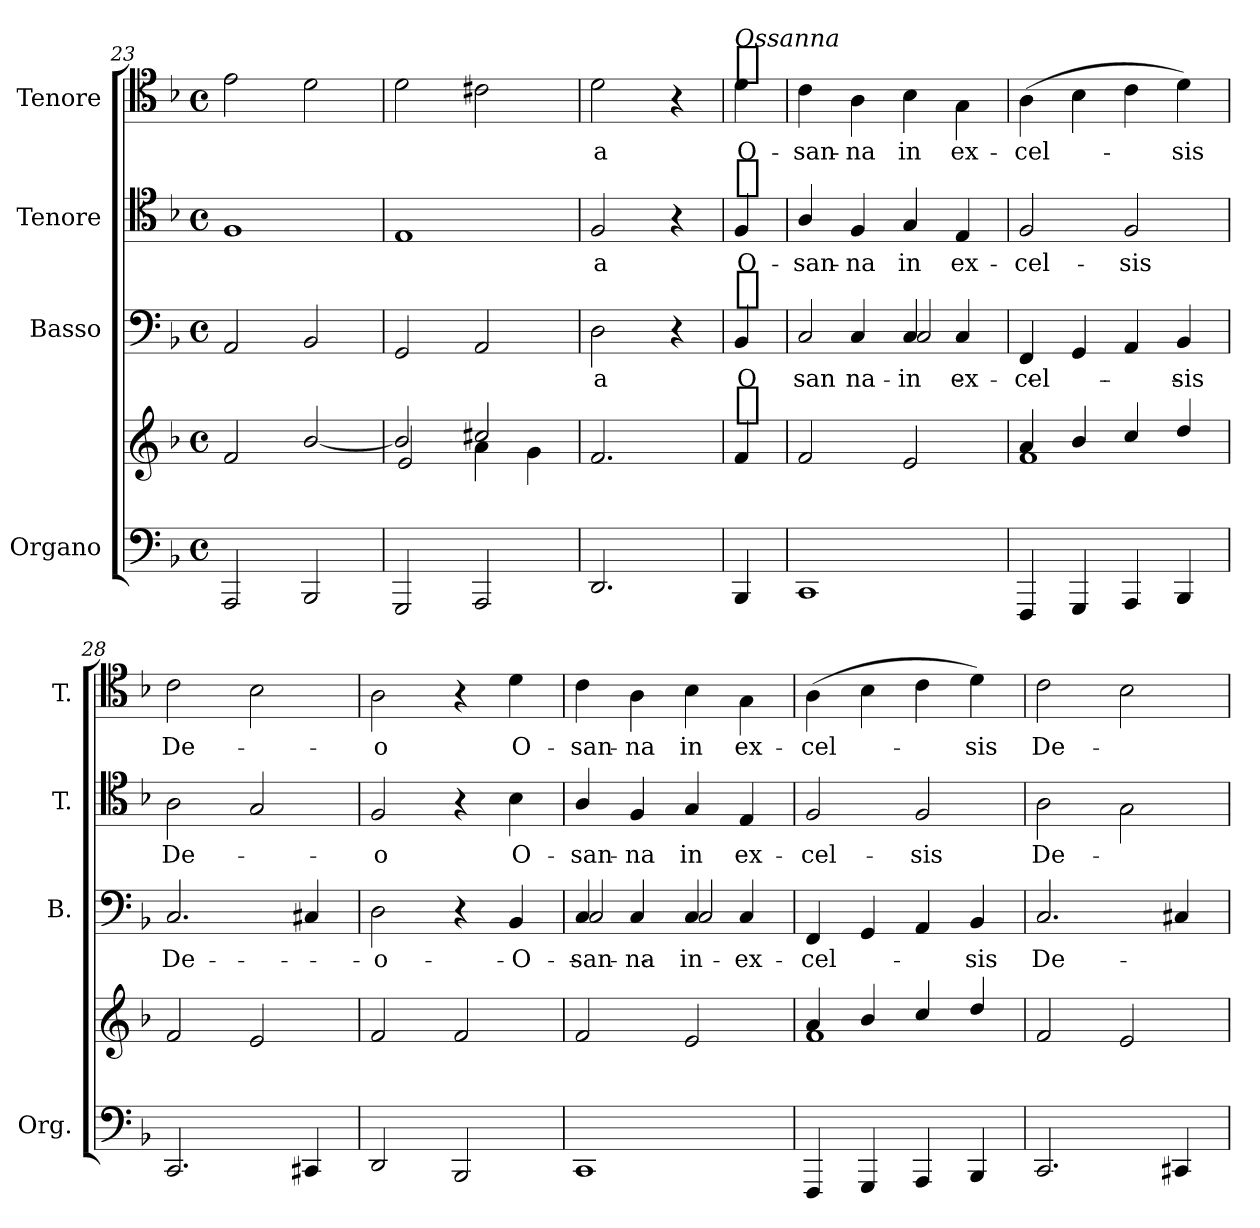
**kern	**kern	**kern	**text	**kern	**text	**kern	**text
*part4	*part4	*part3	*part3	*part2	*part2	*part1	*part1
*staff5	*staff4	*staff3	*staff3	*staff2	*staff2	*staff1	*staff1
*I"Organo	*	*I"Basso	*	*I"Tenore	*	*I"Tenore	*
*I'Org.	*	*I'B.	*	*I'T.	*	*I'T.	*
*clefF4	*clefG2	*clefF4	*	*clefC4	*	*clefC4	*
*k[b-]	*k[b-]	*k[b-]	*	*k[b-]	*	*k[b-]	*
*M4/4	*M4/4	*M4/4	*	*M4/4	*	*M4/4	*
*met(c)	*met(c)	*met(c)	*	*met(c)	*	*met(c)	*
=23	=23	=23	=23	=23	=23	=23	=23
2AAA/	2f/	2AA/	.	1F/	.	2e\	.
2BBB-/	[2b-/	2BB-/	.	.	.	2d\	.
=24	=24	=24	=24	=24	=24	=24	=24
*	*^	*	*	*	*	*	*
2GGG/	2b-/]	2e/	2GG/	.	1E/	.	2d\	.
2AAA/	2cc#X/	4a\	2AA/	.	.	.	2c#X\	.
.	.	4g\	.	.	.	.	.	.
*	*v	*v	*	*	*	*	*	*
=	=	=	=	=	=	=	=
2.DD/	2.f/	2D\	-a	2F/	-a	2d\	-a
.	.	4r	.	4r	.	4r	.
=25	=25	=25	=25	=25	=25	=25	=25
!	!	!	!	!	!	!LO:TX:a:i:t=[segno]	!
!	!	!	!	!	!	!LO:TX:a:i:t=Ossanna	!
!	!	!	!	!LO:TX:a:t=[segno]	!	!	!
!	!	!LO:TX:a:t=[segno]	!	!	!	!	!
!	!LO:TX:a:t=[segno]	!	!	!	!	!	!
4BBB-/	4f/	4BB-/	O-	4F/	O-	4d\	O-
=26	=26	=26	=26	=26	=26	=26	=26
*	*	*^	*	*	*	*	*
1CC/	2f/	4ryy	2C/	-san-	4A/	-san-	4c\	-san-
.	.	4C!/	.	-na	4F/	na	4A\	-na
.	2e/	4C!/	2C/	in	4G/	in	4B-\	in
.	.	4C!/	.	ex-	4E/	ex-	4G\	ex-
*	*	*v	*v	*	*	*	*	*
=27	=27	=27	=27	=27	=27	=27	=27
*	*^	*	*	*	*	*	*
4FFF/	4a/	1f\	4FF/	-cel-	2F/	-cel-	(4A\	-cel-
4GGG/	4b-/	.	4GG/	.	.	.	4B-\	.
4AAA/	4cc/	.	4AA/	.	2F/	sis	4c\	.
4BBB-/	4dd/	.	4BB-/	-sis	.	.	4d\)	-sis
*	*v	*v	*	*	*	*	*	*
=28	=28	=28	=28	=28	=28	=28	=28
2.CC/	2f/	2.C/	De-	2A\	De-	2c\	De-
.	2e/	.	.	2G/	.	2B-\	.
4CC#X/	.	4C#X/	.	.	.	.	.
=29	=29	=29	=29	=29	=29	=29	=29
2DD/	2f/	2D\	-o	2F/	-o	2A\	-o
2BBB-/	2f/	4r	.	4r	.	4r	.
.	.	4BB-/	O-	4B-\	O-	4d\	O-
=30	=30	=30	=30	=30	=30	=30	=30
*	*	*^	*	*	*	*	*
1CC/	2f/	4C!/	2C/	-san-	4A/	-san-	4c\	-san-
.	.	4C!/	.	-na	4F/	-na	4A\	-na
.	2e/	4C!/	2C/	in-	4G/	in	4B-\	in
.	.	4C!/	.	-ex-	4E/	ex-	4G\	ex-
*	*	*v	*v	*	*	*	*	*
=31	=31	=31	=31	=31	=31	=31	=31
*	*^	*	*	*	*	*	*
4FFF/	4a/	1f\	4FF/	-cel-	2F/	-cel-	(4A\	-cel-
4GGG/	4b-/	.	4GG/	.	.	.	4B-\	.
4AAA/	4cc/	.	4AA/	.	2F/	-sis	4c\	.
4BBB-/	4dd/	.	4BB-/	-sis	.	.	4d\)	-sis
*	*v	*v	*	*	*	*	*	*
=32	=32	=32	=32	=32	=32	=32	=32
2.CC/	2f/	2.C/	De-	2A\	De-	2c\	De-
.	2e/	.	.	2G\	.	2B-\	.
4CC#X/	.	4C#X/	.	.	.	.	.
=	=	=	=	=	=	=	=
*-	*-	*-	*-	*-	*-	*-	*-
